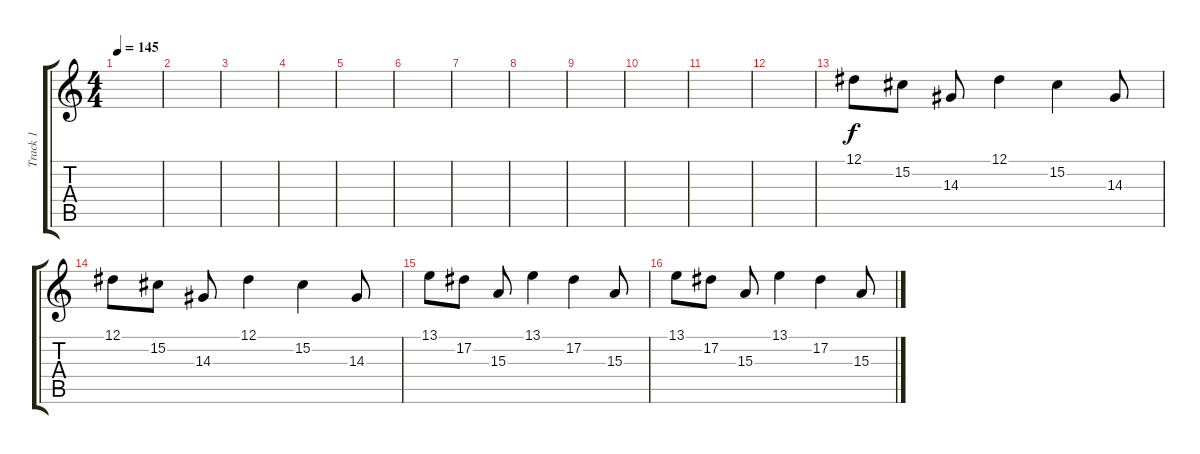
\track ("Track 1" "Track 1") {instrument lead2sawtooth}
\staff {score tabs}
\tuning (Eb4 Bb3 Gb3 Db3 Ab2 Eb2) {hide}
\ts (4 4)
\tempo 145
\clef g2
\ks c
|
|
|
|
|
|
|
|
|
|
|
|
12.1.8 15.2.8 14.3.8 12.1.4 15.2.4 14.3.8 |
12.1.8 15.2.8 14.3.8 12.1.4 15.2.4 14.3.8 |
13.1.8 17.2.8 15.3.8 13.1.4 17.2.4 15.3.8 |
13.1.8 17.2.8 15.3.8 13.1.4 17.2.4 15.3.8
